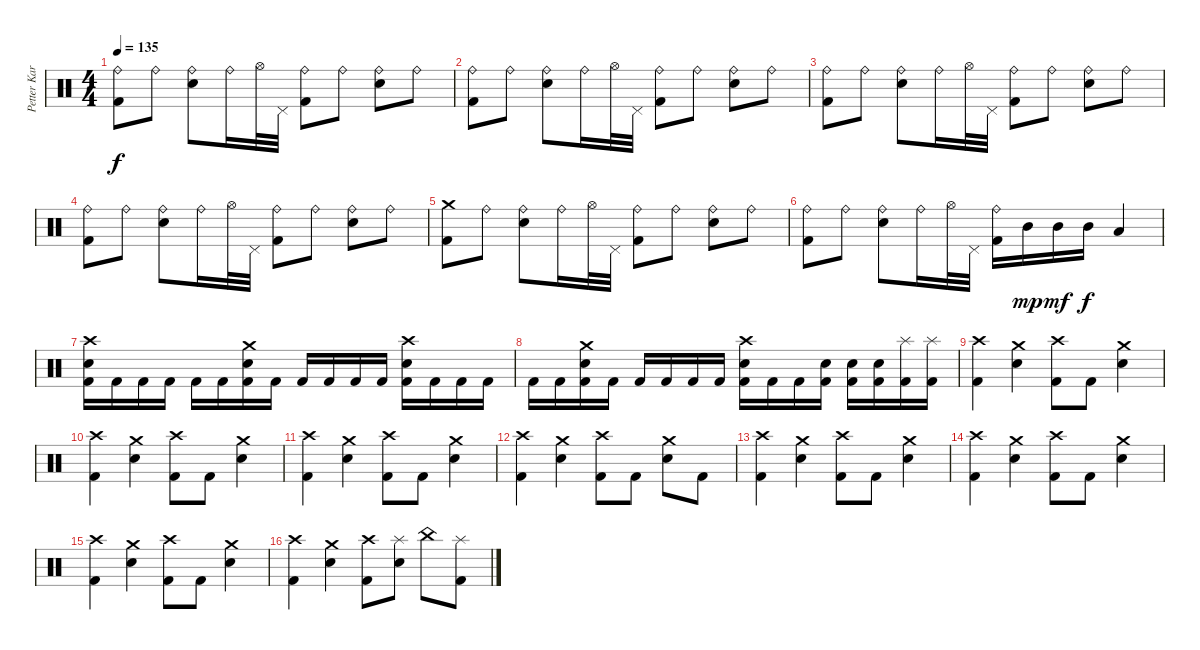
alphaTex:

\track ("Petter Karlsson" "Petter Kar") {instrument percussion}
\staff {score}
\articulation defaults
\ts (4 4)
\tempo 135
\clef neutral
\ks c
("Ride (bell)" "Kick (hit) 2").8{dy f} "Ride (bell)".8 ("Ride (bell)" "Electric Snare (hit)").8 "Ride (bell)".16 "Hi-Hat (open)".32 "Pedal Hi-Hat (hit)".32 ("Ride (bell)" "Kick (hit) 2").8 "Ride (bell)".8 ("Ride (bell)" "Electric Snare (hit)").8 "Ride (bell)".8 |
("Ride (bell)" "Kick (hit) 2").8 "Ride (bell)".8 ("Ride (bell)" "Electric Snare (hit)").8 "Ride (bell)".16 "Hi-Hat (open)".32 "Pedal Hi-Hat (hit)".32 ("Ride (bell)" "Kick (hit) 2").8 "Ride (bell)".8 ("Ride (bell)" "Electric Snare (hit)").8 "Ride (bell)".8 |
("Ride (bell)" "Kick (hit) 2").8 "Ride (bell)".8 ("Ride (bell)" "Electric Snare (hit)").8 "Ride (bell)".16 "Hi-Hat (open)".32 "Pedal Hi-Hat (hit)".32 ("Ride (bell)" "Kick (hit) 2").8 "Ride (bell)".8 ("Ride (bell)" "Electric Snare (hit)").8 "Ride (bell)".8 |
("Ride (bell)" "Kick (hit) 2").8 "Ride (bell)".8 ("Ride (bell)" "Electric Snare (hit)").8 "Ride (bell)".16 "Hi-Hat (open)".32 "Pedal Hi-Hat (hit)".32 ("Ride (bell)" "Kick (hit) 2").8 "Ride (bell)".8 ("Ride (bell)" "Electric Snare (hit)").8 "Ride (bell)".8 |
("Crash medium (hit)" "Kick (hit) 2").8 "Ride (bell)".8 ("Ride (bell)" "Electric Snare (hit)").8 "Ride (bell)".16 "Hi-Hat (open)".32 "Pedal Hi-Hat (hit)".32 ("Ride (bell)" "Kick (hit) 2").8 "Ride (bell)".8 ("Ride (bell)" "Electric Snare (hit)").8 "Ride (bell)".8 |
("Ride (bell)" "Kick (hit) 2").8 "Ride (bell)".8 ("Ride (bell)" "Electric Snare (hit)").8 "Ride (bell)".16 "Hi-Hat (open)".32 "Pedal Hi-Hat (hit)".32 ("Ride (bell)" "Kick (hit) 2").16 "Mid Tom (hit)".16{dy mp} "Mid Tom (hit)".16{dy mf} "Mid Tom (hit)".16{dy f} "Low Tom (hit)".4 |
("Crash high (hit)" "Electric Snare (hit)" "Kick (hit) 2").16 "Kick (hit) 2".16 "Kick (hit) 2".16 "Kick (hit) 2".16 "Kick (hit) 2".16 "Kick (hit) 2".16 ("Crash medium (hit)" "Electric Snare (hit)" "Kick (hit) 2").16 "Kick (hit) 2".16 "Kick (hit) 2".16 "Kick (hit) 2".16 "Kick (hit) 2".16 "Kick (hit) 2".16 ("Crash high (hit)" "Electric Snare (hit)" "Kick (hit) 2").16 "Kick (hit) 2".16 "Kick (hit) 2".16 "Kick (hit) 2".16 |
"Kick (hit) 2".16 "Kick (hit) 2".16 ("Crash medium (hit)" "Electric Snare (hit)" "Kick (hit) 2").16 "Kick (hit) 2".16 "Kick (hit) 2".16 "Kick (hit) 2".16 "Kick (hit) 2".16 "Kick (hit) 2".16 ("Crash high (hit)" "Electric Snare (hit)" "Kick (hit) 2").16 "Kick (hit) 2".16 "Kick (hit) 2".16 ("Electric Snare (hit)" "Kick (hit) 2").16 ("Electric Snare (hit)" "Kick (hit) 2").16 ("Electric Snare (hit)" "Kick (hit) 2").16 ("Splash (hit)" "Kick (hit) 2").16 ("Splash (hit)" "Kick (hit) 2").16 |
("Crash high (hit)" "Kick (hit) 2").4 ("Crash medium (hit)" "Electric Snare (hit)").4 ("Crash high (hit)" "Kick (hit) 2").8 "Kick (hit) 2".8 ("Crash medium (hit)" "Electric Snare (hit)").4 |
("Crash high (hit)" "Kick (hit) 2").4 ("Crash medium (hit)" "Electric Snare (hit)").4 ("Crash high (hit)" "Kick (hit) 2").8 "Kick (hit) 2".8 ("Crash medium (hit)" "Electric Snare (hit)").4 |
("Crash high (hit)" "Kick (hit) 2").4 ("Crash medium (hit)" "Electric Snare (hit)").4 ("Crash high (hit)" "Kick (hit) 2").8 "Kick (hit) 2".8 ("Crash medium (hit)" "Electric Snare (hit)").4 |
("Crash high (hit)" "Kick (hit) 2").4 ("Crash medium (hit)" "Electric Snare (hit)").4 ("Crash high (hit)" "Kick (hit) 2").8 "Kick (hit) 2".8 ("Crash medium (hit)" "Electric Snare (hit)").8 "Kick (hit) 2".8 |
("Crash high (hit)" "Kick (hit) 2").4 ("Crash medium (hit)" "Electric Snare (hit)").4 ("Crash high (hit)" "Kick (hit) 2").8 "Kick (hit) 2".8 ("Crash medium (hit)" "Electric Snare (hit)").4 |
("Crash high (hit)" "Kick (hit) 2").4 ("Crash medium (hit)" "Electric Snare (hit)").4 ("Crash high (hit)" "Kick (hit) 2").8 "Kick (hit) 2".8 ("Crash medium (hit)" "Electric Snare (hit)").4 |
("Crash high (hit)" "Kick (hit) 2").4 ("Crash medium (hit)" "Electric Snare (hit)").4 ("Crash high (hit)" "Kick (hit) 2").8 "Kick (hit) 2".8 ("Crash medium (hit)" "Electric Snare (hit)").4 |
("Crash high (hit)" "Kick (hit) 2").4 ("Crash medium (hit)" "Electric Snare (hit)").4 ("Crash high (hit)" "Kick (hit) 2").8 ("Splash (hit)" "Electric Snare (hit)").8 "China (hit)".8 ("Splash (hit)" "Kick (hit) 2").8
